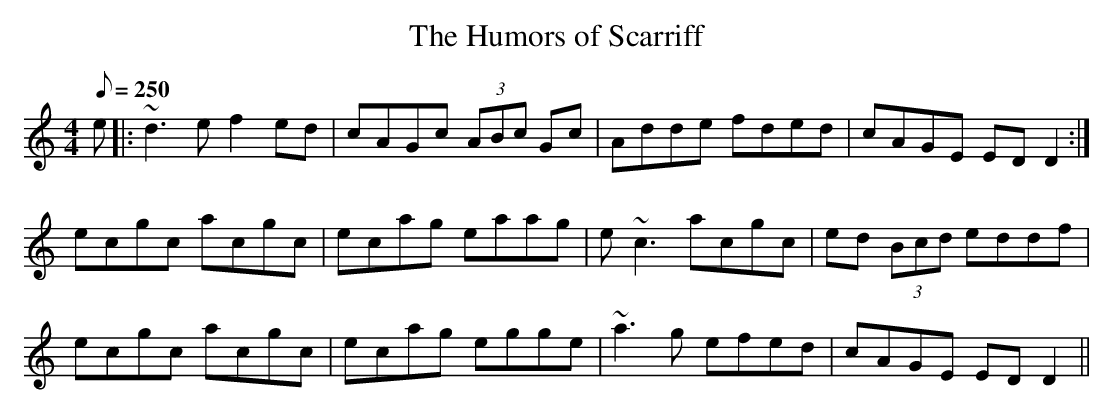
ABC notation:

X:1
T:Humors of Scarriff, The
M:4/4
L:1/8
Q:250
K:C
e|:~d3e f2ed|cAGc (3ABc Gc|Adde fded|cAGE EDD2:|
!ecgc acgc|ecag eaag|e~c3 acgc|ed (3Bcd eddf|
!ecgc acgc|ecag egge|~a3g efed|cAGE EDD2||
